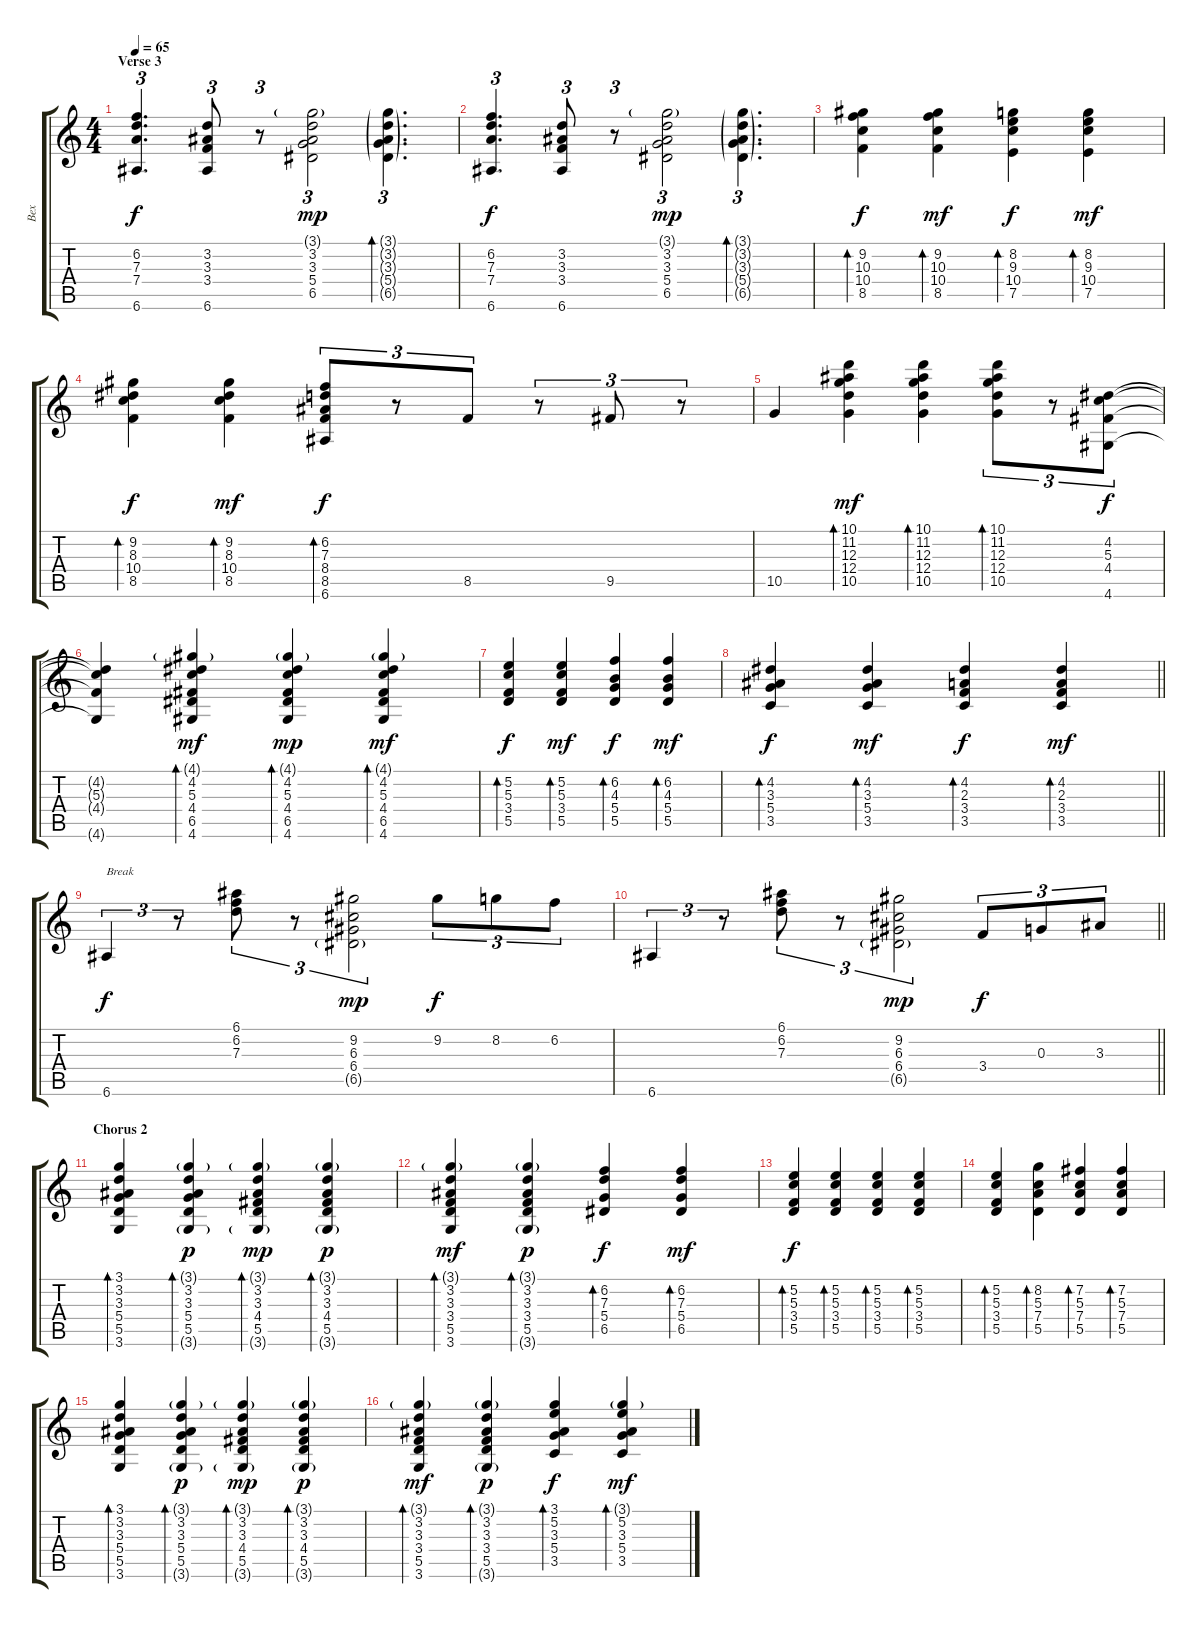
\track ("Bex" "Bex") {instrument acousticguitarnylon}
\staff {score tabs}
\tuning (E4 B3 G3 D3 A2 E2) {hide}
\ts (4 4)
\section ("" "Verse 3")
\tempo 65
\clef g2
\ks c
(6.2 7.3 7.4 6.6).4{d tu (3 2) dy f} (3.2 3.3 3.4 6.6).8{tu (3 2)} r.8{tu (3 2)} (3.1{g} 3.2 3.3 5.4 6.5).2{tu (3 2) dy mp} (3.1{g} 3.2{g} 3.3{g} 5.4{g} 6.5{g}).4{d tu (3 2) bd 30} |
(6.2 7.3 7.4 6.6).4{d tu (3 2) dy f} (3.2 3.3 3.4 6.6).8{tu (3 2)} r.8{tu (3 2)} (3.1{g} 3.2 3.3 5.4 6.5).2{tu (3 2) dy mp} (3.1{g} 3.2{g} 3.3{g} 5.4{g} 6.5{g}).4{d tu (3 2) bd 30} |
(9.2 10.3 10.4 8.5).4{bd 30 dy f} (9.2 10.3 10.4 8.5).4{bd 30 dy mf} (8.2 9.3 10.4 7.5).4{bd 30 dy f} (8.2 9.3 10.4 7.5).4{bd 30 dy mf} |
(9.2 8.3 10.4 8.5).4{bd 30 dy f} (9.2 8.3 10.4 8.5).4{bd 30 dy mf} (6.2 7.3 8.4 8.5 6.6).8{tu (3 2) bd 30 dy f} r.8{tu (3 2)} 8.5.8{tu (3 2)} r.8{tu (3 2)} 9.5.8{tu (3 2)} r.8{tu (3 2)} |
10.5.4 (10.1 11.2 12.3 12.4 10.5).4{bd 30 dy mf} (10.1 11.2 12.3 12.4 10.5).4{bd 30} (10.1 11.2 12.3 12.4 10.5).8{tu (3 2) bd 30} r.8{tu (3 2)} (4.2 5.3 4.4 4.6).8{tu (3 2) dy f} |
(4.2{t} 5.3{t} 4.4{t} 4.6{t}).4 (4.1{g} 4.2 5.3 4.4 6.5 4.6).4{bd 30 dy mf} (4.1{g} 4.2 5.3 4.4 6.5 4.6).4{bd 30 dy mp} (4.1{g} 4.2 5.3 4.4 6.5 4.6).4{bd 30 dy mf} |
(5.2 5.3 3.4 5.5).4{bd 30 dy f} (5.2 5.3 3.4 5.5).4{bd 30 dy mf} (6.2 4.3 5.4 5.5).4{bd 30 dy f} (6.2 4.3 5.4 5.5).4{bd 30 dy mf} |
\barLineRight lightlight
(4.2 3.3 5.4 3.5).4{bd 30 dy f} (4.2 3.3 5.4 3.5).4{bd 30 dy mf} (4.2 2.3 3.4 3.5).4{bd 30 dy f} (4.2 2.3 3.4 3.5).4{bd 30 dy mf} |
6.6.4{tu (3 2) txt "Break" dy f} r.8{tu (3 2)} (6.1 6.2 7.3).8{tu (3 2)} r.8{tu (3 2)} (9.2 6.3 6.4 6.5{g}).2{tu (3 2) dy mp} 9.2.8{tu (3 2) dy f} 8.2.8{tu (3 2)} 6.2.8{tu (3 2)} |
\barLineRight lightlight
6.6.4{tu (3 2)} r.8{tu (3 2)} (6.1 6.2 7.3).8{tu (3 2)} r.8{tu (3 2)} (9.2 6.3 6.4 6.5{g}).2{tu (3 2) dy mp} 3.4.8{tu (3 2) dy f} 0.3.8{tu (3 2)} 3.3.8{tu (3 2)} |
\section ("" "Chorus 2")
(3.1 3.2 3.3 5.4 5.5 3.6).4{bd 30} (3.1{g} 3.2 3.3 5.4 5.5 3.6{g}).4{bd 30 dy p} (3.1{g} 3.2 3.3 4.4 5.5 3.6{g}).4{bd 30 dy mp} (3.1{g} 3.2 3.3 4.4 5.5 3.6{g}).4{bd 30 dy p} |
(3.1{g} 3.2 3.3 3.4 5.5 3.6).4{bd 30 dy mf} (3.1{g} 3.2 3.3 3.4 5.5 3.6{g}).4{bd 30 dy p} (6.2 7.3 5.4 6.5).4{bd 30 dy f} (6.2 7.3 5.4 6.5).4{bd 30 dy mf} |
(5.2 5.3 3.4 5.5).4{bd 30 dy f} (5.2 5.3 3.4 5.5).4{bd 30} (5.2 5.3 3.4 5.5).4{bd 30} (5.2 5.3 3.4 5.5).4{bd 30} |
(5.2 5.3 3.4 5.5).4{bd 30} (8.2 5.3 7.4 5.5).4{bd 30} (7.2 5.3 7.4 5.5).4{bd 30} (7.2 5.3 7.4 5.5).4{bd 30} |
(3.1 3.2 3.3 5.4 5.5 3.6).4{bd 30} (3.1{g} 3.2 3.3 5.4 5.5 3.6{g}).4{bd 30 dy p} (3.1{g} 3.2 3.3 4.4 5.5 3.6{g}).4{bd 30 dy mp} (3.1{g} 3.2 3.3 4.4 5.5 3.6{g}).4{bd 30 dy p} |
(3.1{g} 3.2 3.3 3.4 5.5 3.6).4{bd 30 dy mf} (3.1{g} 3.2 3.3 3.4 5.5 3.6{g}).4{bd 30 dy p} (3.1 5.2 3.3 5.4 3.5).4{bd 30 dy f} (3.1{g} 5.2 3.3 5.4 3.5).4{bd 30 dy mf}
